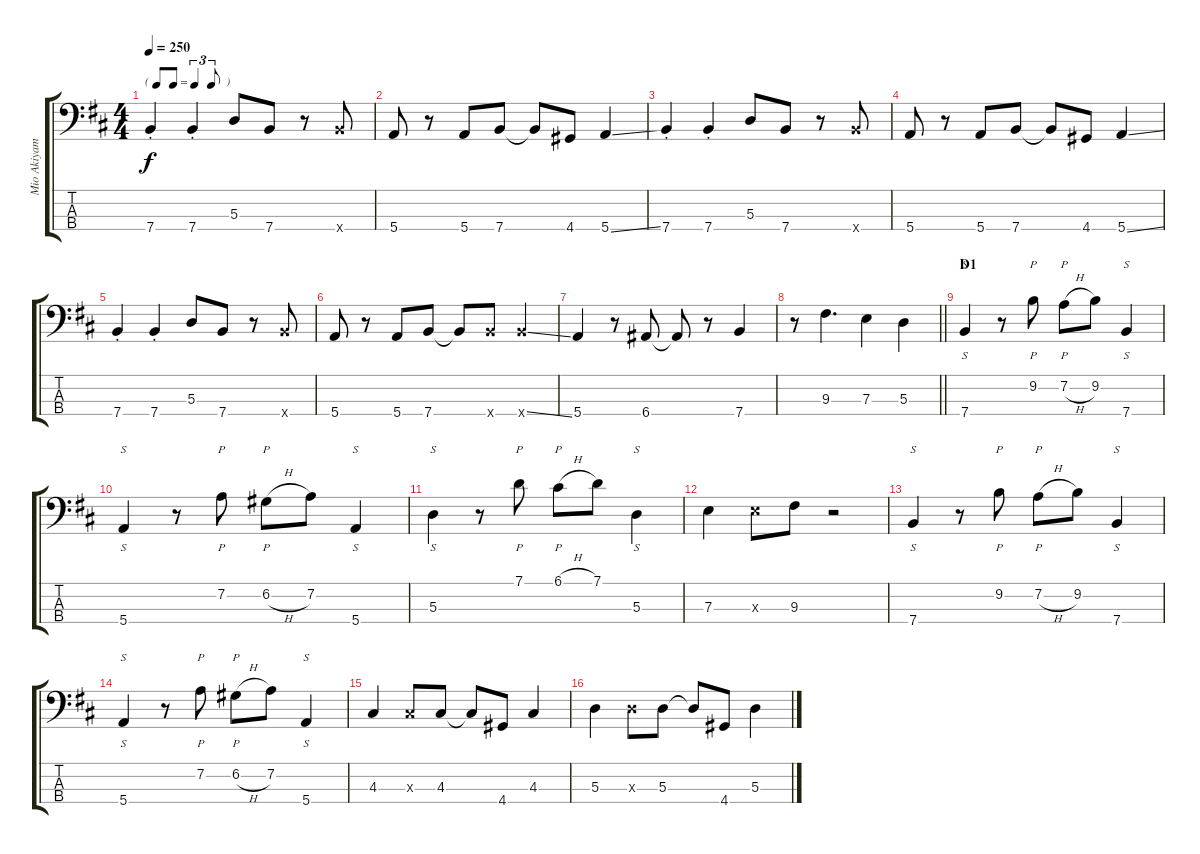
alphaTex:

\track ("Mio Akiyama" "Mio Akiyam") {instrument electricbassfinger}
\staff {score tabs}
\tuning (G2 D2 A1 E1) {hide}
\ts (4 4)
\tf triplet8th
\tempo 250
\clef f4
\ks d
7.4{st}.4{dy f} 7.4{st}.4 5.3.8 7.4.8 r.8 7.4{x}.8 |
5.4.8 r.8 5.4.8 7.4.8 7.4{t}.8 4.4.8 5.4{ss}.4 |
7.4{st}.4 7.4{st}.4 5.3.8 7.4.8 r.8 7.4{x}.8 |
5.4.8 r.8 5.4.8 7.4.8 7.4{t}.8 4.4.8 5.4{ss}.4 |
7.4{st}.4 7.4{st}.4 5.3.8 7.4.8 r.8 7.4{x}.8 |
5.4.8 r.8 5.4.8 7.4.8 7.4{t}.8 7.4{x}.8 7.4{ss x}.4 |
5.4.4 r.8 6.4.8 6.4{t}.8 r.8 7.4.4 |
\barLineRight lightlight
r.8 9.3.4{d} 7.3.4 5.3.4 |
\section ("" "D1")
7.4.4{s instrument slapbass1} r.8 9.2.8{p} 7.2{h}.8{p} 9.2.8 7.4.4{s} |
5.4.4{s} r.8 7.2.8{p} 6.2{h}.8{p} 7.2.8 5.4.4{s} |
5.3.4{s} r.8 7.1.8{p} 6.1{h}.8{p} 7.1.8 5.3.4{s} |
7.3.4 7.3{x}.8 9.3.8 r.2 |
7.4.4{s} r.8 9.2.8{p} 7.2{h}.8{p} 9.2.8 7.4.4{s} |
5.4.4{s} r.8 7.2.8{p} 6.2{h}.8{p} 7.2.8 5.4.4{s} |
4.3.4{instrument electricbassfinger} 4.3{x}.8 4.3.8 4.3{t}.8 4.4.8 4.3.4 |
5.3.4 5.3{x}.8 5.3.8 5.3{t}.8 4.4.8 5.3.4
